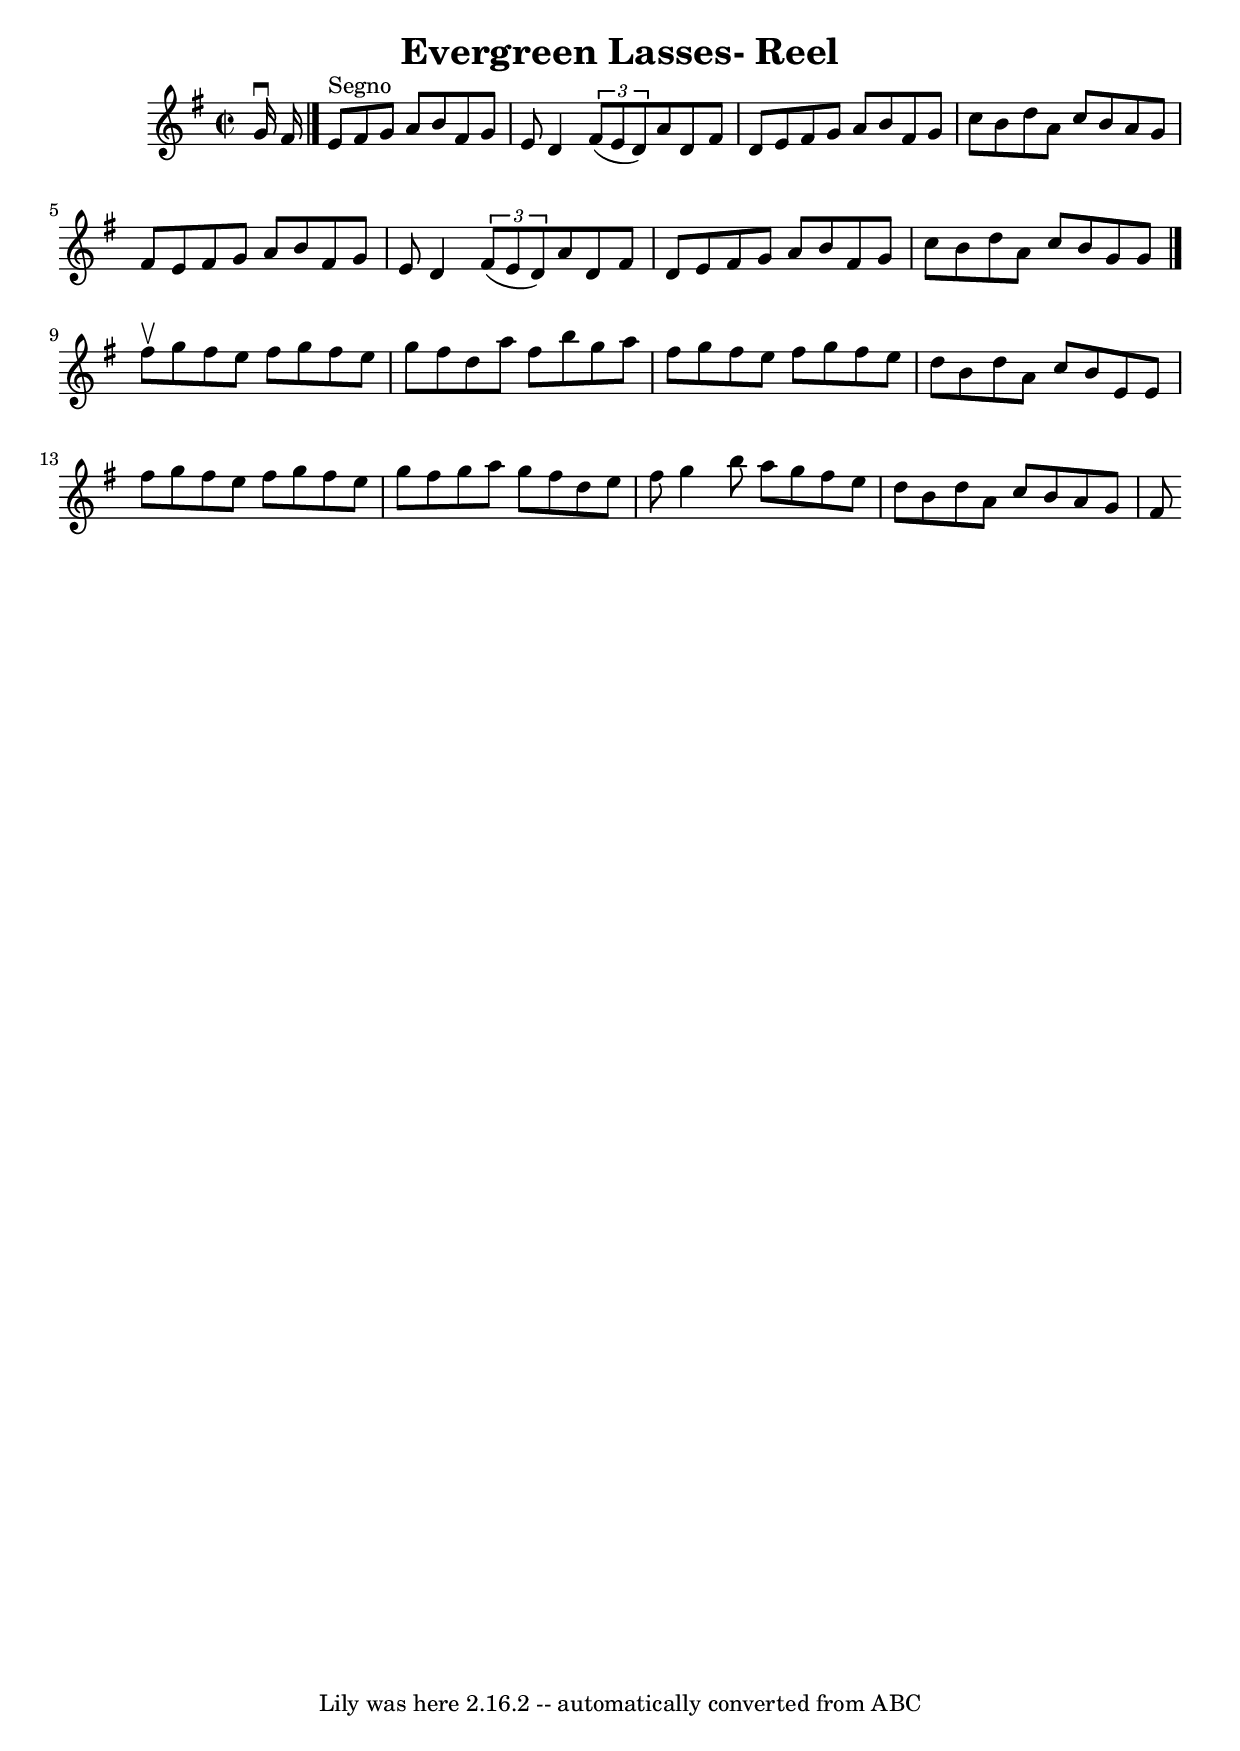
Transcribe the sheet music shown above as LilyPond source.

\version "2.16.2"
\include "Mammoth.ily"
\header {
  %% book = "Ryan's Mammoth Collection"
 crossRefNumber = "1"
 footnotes = "\\\\156"
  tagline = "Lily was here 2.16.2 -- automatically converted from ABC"
  title = "Evergreen Lasses- Reel"

}
voicedefault =  {


  \override Staff.TimeSignature #'style = #'C
  \time 2/2 
  \key e \minor g'16^\downbow fs'16    \bar "|." e'8^"Segno" fs'8 g'8 a'8 b'8 fs'8 g'8 e'8     |
 d'4  
  \times 2/3 { fs'8 (e'8 d'8)  	     } a'8 d'8 fs'8 d'8      |
 e'8 fs'8 g'8 a'8 b'8 fs'8 g'8 c''8     |
 b'8 d''8 a'8 c''8 b'8 a'8 g'8 fs'8    |
 e'8 fs'8 g'8 a'8 b'8 fs'8 g'8 e'8     |
 d'4  
  \times 2/3 { fs'8 (e'8 d'8)  	     } a'8 d'8 fs'8 d'8      |
 e'8 fs'8 g'8 a'8 b'8 fs'8 g'8 c''8     |
 b'8 d''8 a'8 c''8 b'8 g'8 g'8    \bar "|." fs''8^\upbow  |
 g''8 fs''8 e''8 fs''8 g''8 fs''8 e''8 g''8     |
 fs''8 d''8 a''8 fs''8 b''8 g''8 a''8 fs''8     |
 g''8 fs''8 e''8 fs''8 g''8 fs''8 e''8 d''8     |
 b'8 d''8 a'8 c''8 b'8 e'8 e'8 fs''8     |
 g''8 fs''8 e''8 fs''8 g''8 fs''8 e''8 g''8     |
 fs''8 g''8 a''8 g''8 fs''8 d''8 e''8 fs''8     |
 g''4 b''8 a''8 g''8 fs''8 e''8 d''8     |
 b'8 d''8 a'8 c''8 b'8 a'8 g'8 fs'8      \bar " |."   

}

\score{
  <<

    \context Staff="default"
    {
      \voicedefault 
      
    }

  >>
  \layout {
    
  }
  \midi {
  }

}
